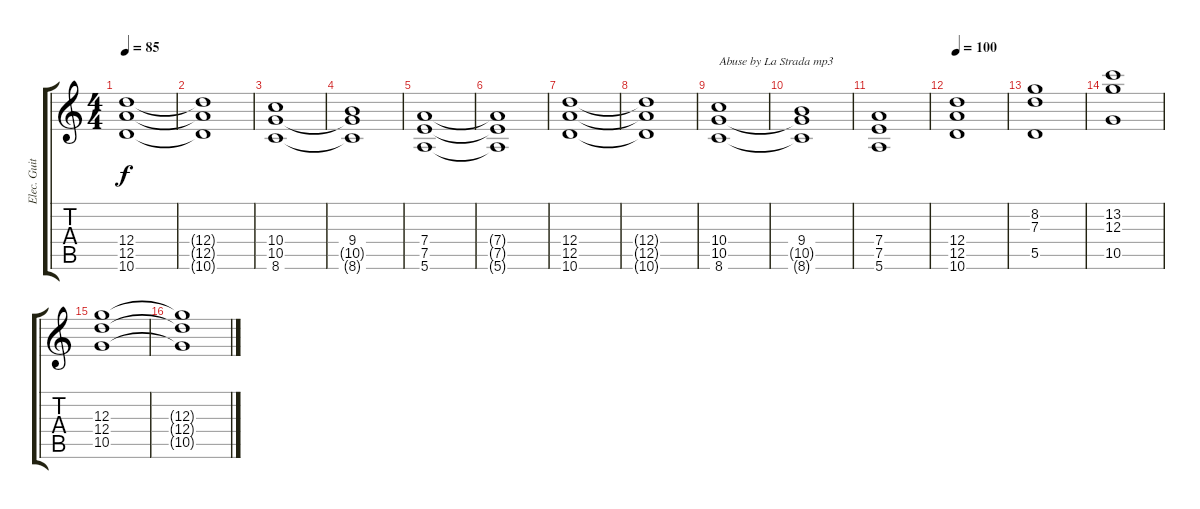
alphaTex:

\track ("Elec. Guitar (2) - ESTRADA" "Elec. Guit") {instrument electricguitarjazz}
\staff {score tabs}
\tuning (E4 B3 G3 D3 A2 E2) {hide}
\ts (4 4)
\tempo 85
\clef g2
\ks c
(12.4 12.5 10.6).1{dy f} |
(12.4{t} 12.5{t} 10.6{t}).1 |
(10.4 10.5 8.6).1 |
(9.4 10.5{t} 8.6{t}).1 |
(7.4 7.5 5.6).1 |
(7.4{t} 7.5{t} 5.6{t}).1{txt ""} |
(12.4 12.5 10.6).1 |
(12.4{t} 12.5{t} 10.6{t}).1 |
(10.4 10.5 8.6).1{txt "Abuse by La Strada mp3"} |
(9.4 10.5{t} 8.6{t}).1 |
(7.4 7.5 5.6).1 |
\tempo 100
(12.4 12.5 10.6).1 |
(8.2 7.3 5.5).1 |
(13.2 12.3 10.5).1 |
(12.3 12.4 10.5).1 |
(12.3{t} 12.4{t} 10.5{t}).1
